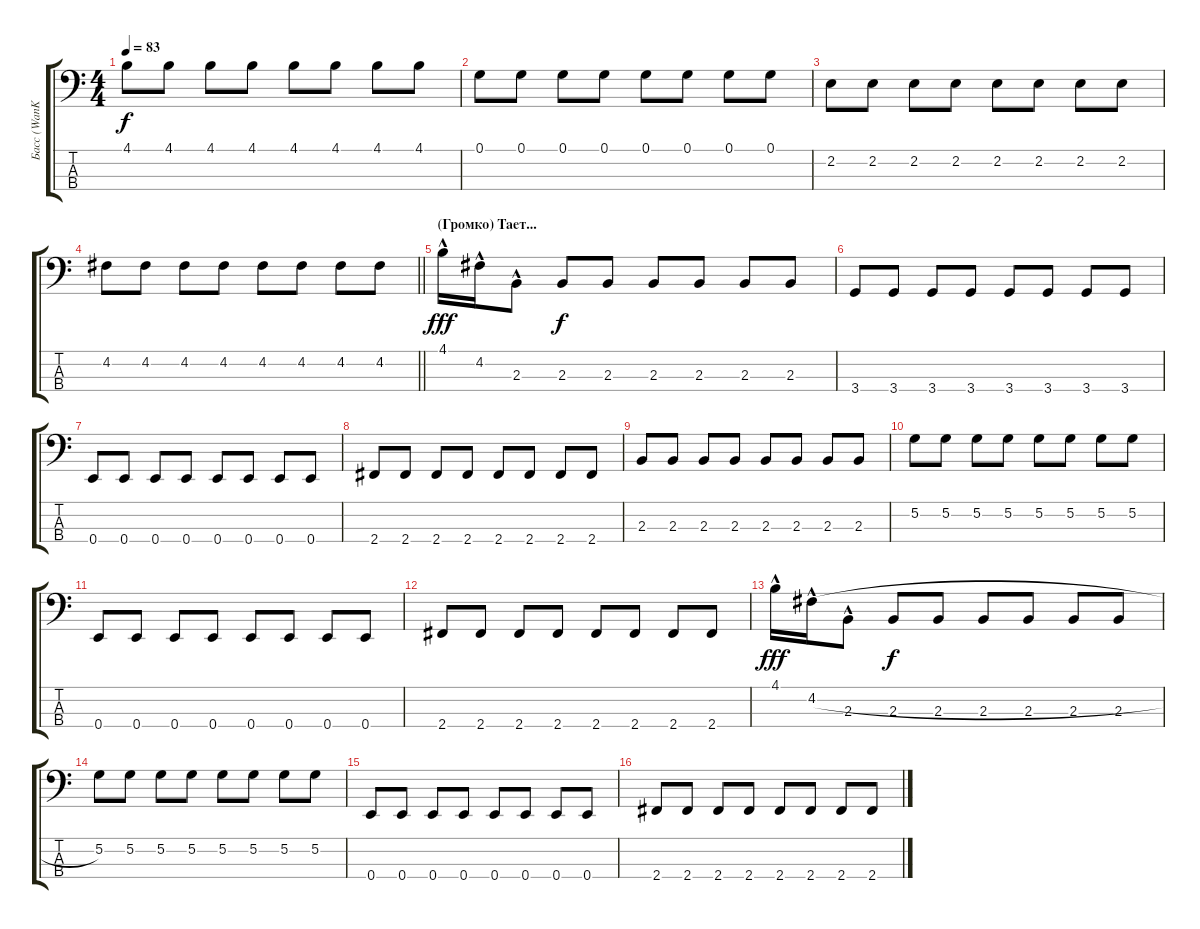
\track ("Басс (WanKovsky)" "Басс (WanK") {instrument electricbasspick}
\staff {score tabs}
\tuning (G2 D2 A1 E1) {hide}
\ts (4 4)
\tempo 83
\clef f4
\ks c
4.1.8{dy f} 4.1.8 4.1.8 4.1.8 4.1.8 4.1.8 4.1.8 4.1.8 |
0.1.8 0.1.8 0.1.8 0.1.8 0.1.8 0.1.8 0.1.8 0.1.8 |
2.2.8 2.2.8 2.2.8 2.2.8 2.2.8 2.2.8 2.2.8 2.2.8 |
\barLineRight lightlight
4.2.8 4.2.8 4.2.8 4.2.8 4.2.8 4.2.8 4.2.8 4.2.8 |
\section ("" "(Громко) Тает...")
4.1{hac}.16{dy fff} 4.2{hac}.16 2.3{hac}.8 2.3.8{dy f} 2.3.8 2.3.8 2.3.8 2.3.8 2.3.8 |
3.4.8 3.4.8 3.4.8 3.4.8 3.4.8 3.4.8 3.4.8 3.4.8 |
0.4.8 0.4.8 0.4.8 0.4.8 0.4.8 0.4.8 0.4.8 0.4.8 |
2.4.8 2.4.8 2.4.8 2.4.8 2.4.8 2.4.8 2.4.8 2.4.8 |
2.3.8 2.3.8 2.3.8 2.3.8 2.3.8 2.3.8 2.3.8 2.3.8 |
5.2.8 5.2.8 5.2.8 5.2.8 5.2.8 5.2.8 5.2.8 5.2.8 |
0.4.8 0.4.8 0.4.8 0.4.8 0.4.8 0.4.8 0.4.8 0.4.8 |
2.4.8 2.4.8 2.4.8 2.4.8 2.4.8 2.4.8 2.4.8 2.4.8 |
4.1{hac}.16{dy fff} 4.2{h hac}.16 2.3{hac}.8 2.3.8{dy f} 2.3.8 2.3.8 2.3.8 2.3.8 2.3.8 |
5.2.8 5.2.8 5.2.8 5.2.8 5.2.8 5.2.8 5.2.8 5.2.8 |
0.4.8 0.4.8 0.4.8 0.4.8 0.4.8 0.4.8 0.4.8 0.4.8 |
2.4.8 2.4.8 2.4.8 2.4.8 2.4.8 2.4.8 2.4.8 2.4.8
